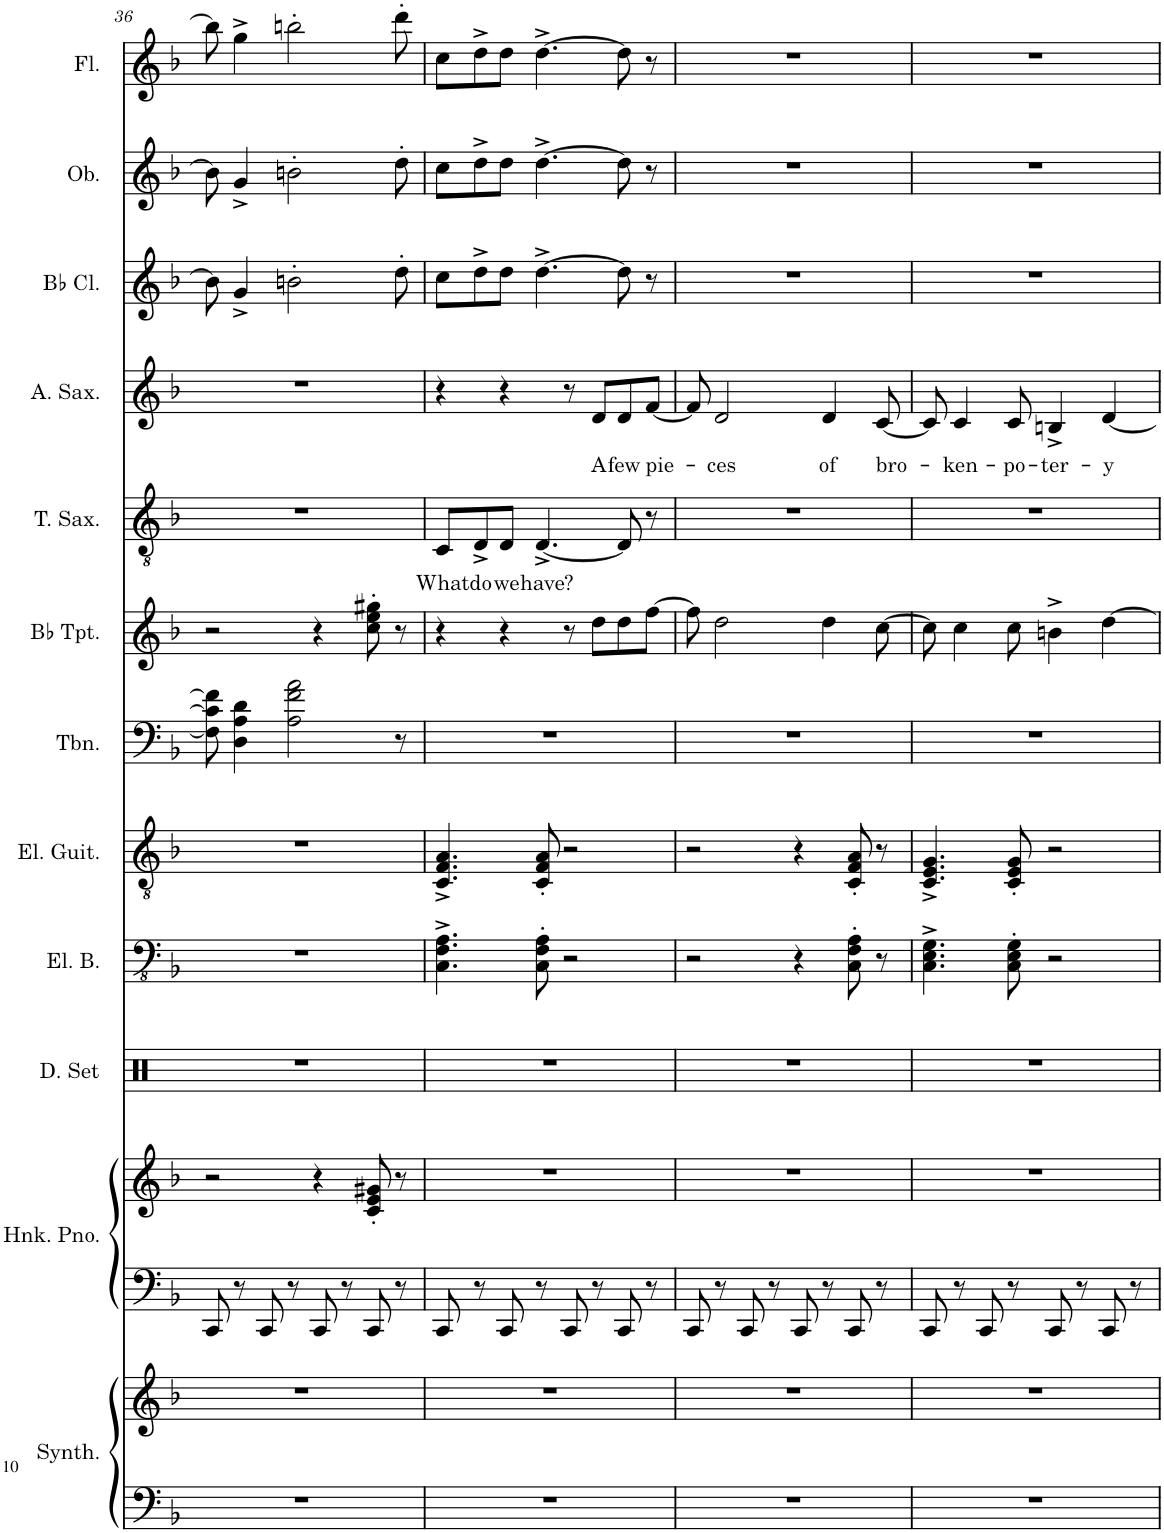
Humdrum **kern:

**kern	**kern	**kern	**kern	**kern	**kern	**kern	**kern	**kern	**kern	**text	**kern	**text	**kern	**kern	**kern
*part12	*part12	*part11	*part11	*part10	*part9	*part8	*part7	*part6	*part5	*part5	*part4	*part4	*part3	*part2	*part1
*staff14	*staff13	*staff12	*staff11	*staff10	*staff9	*staff8	*staff7	*staff6	*staff5	*staff5	*staff4	*staff4	*staff3	*staff2	*staff1
*I"Warm Synthesizer	*	*I"Honky Tonk Piano	*	*I"Drumset	*I"Electric Bass	*I"Electric Guitar	*I"Trombone	*I"Bb Trumpet	*I"Tenor Saxophone	*	*I"Alto Saxophone	*	*I"Bb Clarinet	*I"Oboe	*I"Flute
*I'Synth.	*	*I'Hnk. Pno.	*	*I'D. Set	*I'El. B.	*I'El. Guit.	*I'Tbn.	*I'Bb Tpt.	*I'T. Sax.	*	*I'A. Sax.	*	*I'Bb Cl.	*I'Ob.	*I'Fl.
!!LO:PB:g=z
*clefF4	*clefG2	*clefF4	*clefG2	*clefX	*clefFv4	*clefGv2	*clefF4	*clefG2	*clefGv2	*	*clefG2	*	*clefG2	*clefG2	*clefG2
*	*	*	*	*	*	*	*	*ITrd1c2	*ITrd8c14	*	*ITrd5c9	*	*ITrd1c2	*	*
*k[b-]	*k[b-]	*k[b-]	*k[b-]	*k[b-]	*k[b-]	*k[b-]	*k[b-]	*k[b-]	*k[b-]	*	*k[b-]	*	*k[b-]	*k[b-]	*k[b-]
*M4/4	*M4/4	*M4/4	*M4/4	*M4/4	*M4/4	*M4/4	*M4/4	*M4/4	*M4/4	*	*M4/4	*	*M4/4	*M4/4	*M4/4
=36	=36	=36	=36	=36	=36	=36	=36	=36	=36	=36	=36	=36	=36	=36	=36
1r	1r	8CC/	2r	1r	1r	1r	8F\] 8c\] 8f\]	2r	1r	.	1r	.	8b\]	8b\]	8bb\]
.	.	8r	.	.	.	.	4D\ 4A\ 4d\	.	.	.	.	.	4g^/	4g^/	4gg^\
.	.	8CC/	.	.	.	.	.	.	.	.	.	.	.	.	.
.	.	8r	.	.	.	.	2A\ 2f\ 2a\	.	.	.	.	.	2bn'\	2bn'\	2bbn'\
.	.	8CC/	4r	.	.	.	.	4r	.	.	.	.	.	.	.
.	.	8r	.	.	.	.	.	.	.	.	.	.	.	.	.
.	.	8CC/	8c/' 8e/' 8g#X/'	.	.	.	.	8cc\' 8ee\' 8gg#X\'	.	.	.	.	.	.	.
.	.	8r	8r	.	.	.	8r	8r	.	.	.	.	8dd'\	8dd'\	8ddd'\
=37	=37	=37	=37	=37	=37	=37	=37	=37	=37	=37	=37	=37	=37	=37	=37
!	!	!	!	!	!	!	!	!	!	!LO:LY:b	!	!	!	!	!
1r	1r	8CC/	1r	1r	4.CC\^ 4.FF\^ 4.AA\^	4.C/^ 4.F/^ 4.A/^	1r	4r	8C/L	What	4r	.	8cc\L	8cc\L	8cc\L
!	!	!	!	!	!	!	!	!	!	!LO:LY:b	!	!	!	!	!
.	.	8r	.	.	.	.	.	.	8D^/	do	.	.	8dd^\	8dd^\	8dd^\
!	!	!	!	!	!	!	!	!	!	!LO:LY:b	!	!	!	!	!
.	.	8CC/	.	.	.	.	.	4r	8D/J	we	4r	.	8dd\J	8dd\J	8dd\J
!	!	!	!	!	!	!	!	!	!	!LO:LY:b	!	!	!	!	!
.	.	8r	.	.	8CC\' 8FF\' 8AA\'	8C/' 8F/' 8A/'	.	.	[4.D^/	have?	.	.	[4.dd^\	[4.dd^\	[4.dd^\
.	.	8CC/	.	.	2r	2r	.	8r	.	.	8r	.	.	.	.
!	!	!	!	!	!	!	!	!	!	!	!	!LO:LY:b	!	!	!
.	.	8r	.	.	.	.	.	8dd\L	.	.	8d/L	A	.	.	.
!	!	!	!	!	!	!	!	!	!	!	!	!LO:LY:b	!	!	!
.	.	8CC/	.	.	.	.	.	8dd\	8D/]	.	8d/	few	8dd\]	8dd\]	8dd\]
!	!	!	!	!	!	!	!	!	!	!	!	!LO:LY:b	!	!	!
.	.	8r	.	.	.	.	.	[8ff\J	8r	.	[8f/J	pie-	8r	8r	8r
=38	=38	=38	=38	=38	=38	=38	=38	=38	=38	=38	=38	=38	=38	=38	=38
1r	1r	8CC/	1r	1r	2r	2r	1r	8ff\]	1r	.	8f/]	.	1r	1r	1r
!	!	!	!	!	!	!	!	!	!	!	!	!LO:LY:b	!	!	!
.	.	8r	.	.	.	.	.	2dd\	.	.	2d/	-ces	.	.	.
.	.	8CC/	.	.	.	.	.	.	.	.	.	.	.	.	.
.	.	8r	.	.	.	.	.	.	.	.	.	.	.	.	.
.	.	8CC/	.	.	4r	4r	.	.	.	.	.	.	.	.	.
!	!	!	!	!	!	!	!	!	!	!	!	!LO:LY:b	!	!	!
.	.	8r	.	.	.	.	.	4dd\	.	.	4d/	of	.	.	.
.	.	8CC/	.	.	8CC\' 8FF\' 8AA\'	8C/' 8F/' 8A/'	.	.	.	.	.	.	.	.	.
!	!	!	!	!	!	!	!	!	!	!	!	!LO:LY:b	!	!	!
.	.	8r	.	.	8r	8r	.	[8cc\	.	.	[8c/	bro-	.	.	.
=39	=39	=39	=39	=39	=39	=39	=39	=39	=39	=39	=39	=39	=39	=39	=39
1r	1r	8CC/	1r	1r	4.CC\^ 4.EE\^ 4.GG\^	4.C/^ 4.E/^ 4.G/^	1r	8cc\]	1r	.	8c/]	.	1r	1r	1r
!	!	!	!	!	!	!	!	!	!	!	!	!LO:LY:b	!	!	!
.	.	8r	.	.	.	.	.	4cc\	.	.	4c/	-ken-	.	.	.
.	.	8CC/	.	.	.	.	.	.	.	.	.	.	.	.	.
!	!	!	!	!	!	!	!	!	!	!	!	!LO:LY:b	!	!	!
.	.	8r	.	.	8CC\' 8EE\' 8GG\'	8C/' 8E/' 8G/'	.	8cc\	.	.	8c/	-po-	.	.	.
!	!	!	!	!	!	!	!	!	!	!	!	!LO:LY:b	!	!	!
.	.	8CC/	.	.	2r	2r	.	4bn^\	.	.	4Bn^/	-ter-	.	.	.
.	.	8r	.	.	.	.	.	.	.	.	.	.	.	.	.
!	!	!	!	!	!	!	!	!	!	!	!	!LO:LY:b	!	!	!
.	.	8CC/	.	.	.	.	.	[4dd\	.	.	[4d/	-y	.	.	.
.	.	8r	.	.	.	.	.	.	.	.	.	.	.	.	.
=	=	=	=	=	=	=	=	=	=	=	=	=	=	=	=
*-	*-	*-	*-	*-	*-	*-	*-	*-	*-	*-	*-	*-	*-	*-	*-
